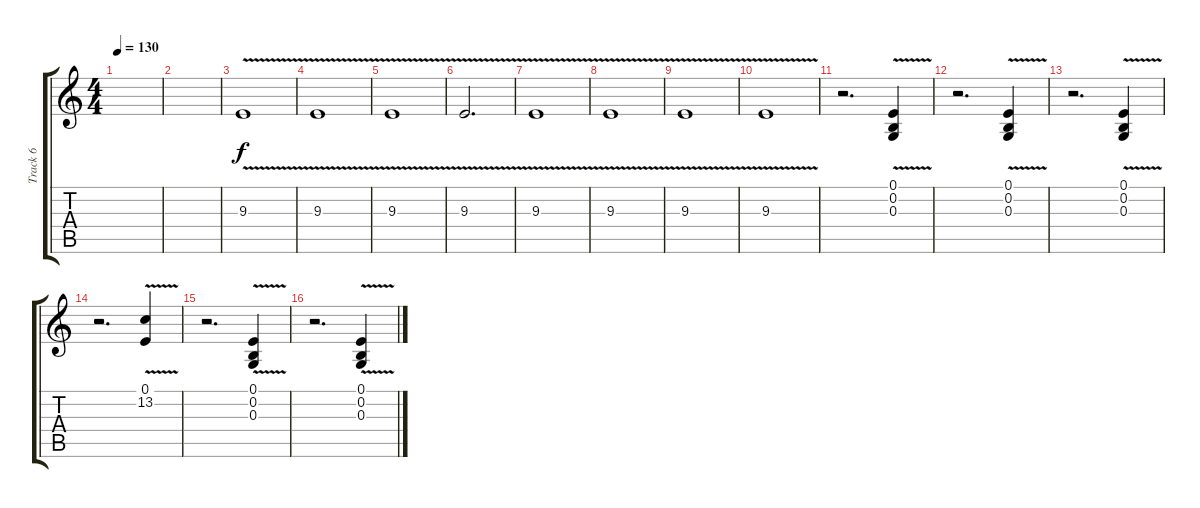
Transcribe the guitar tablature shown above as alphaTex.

\track ("Track 6" "Track 6") {instrument lead2sawtooth}
\staff {score tabs}
\tuning (E4 B3 G3 D3 A2 E2) {hide}
\ts (4 4)
\tempo 130
\clef g2
\ks c
|
|
9.3{v}.1 |
9.3{v}.1 |
9.3{v}.1 |
9.3{v}.2{d} |
9.3{v}.1 |
9.3{v}.1 |
9.3{v}.1 |
9.3{v}.1 |
r.2{d} (0.1 0.2 0.3{v}).4 |
r.2{d} (0.1 0.2 0.3{v}).4 |
r.2{d} (0.1 0.2 0.3{v}).4 |
r.2{d} (0.1 13.2{v}).4 |
r.2{d} (0.1 0.2 0.3{v}).4 |
r.2{d} (0.1 0.2 0.3{v}).4
